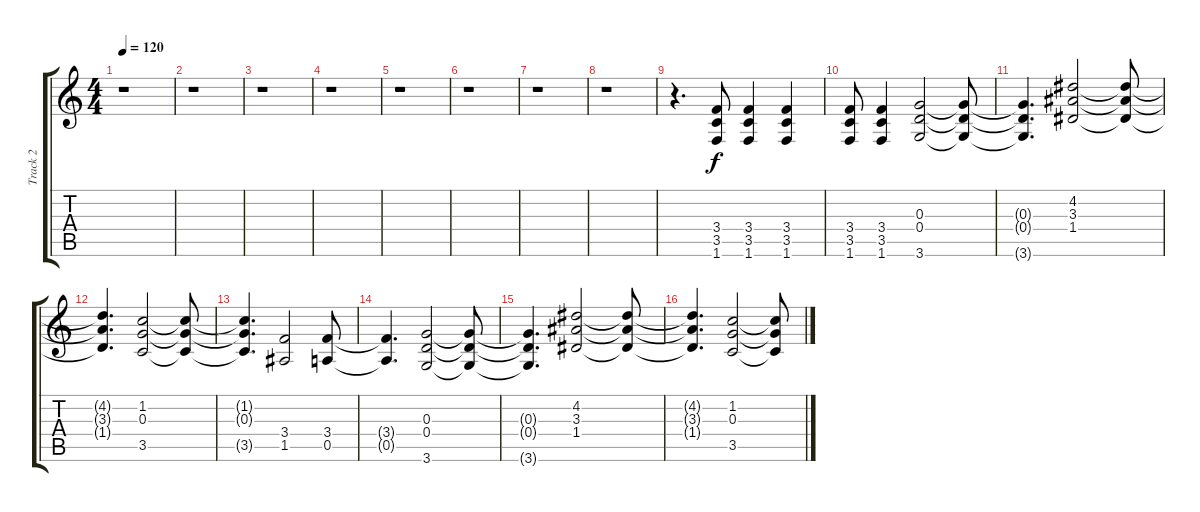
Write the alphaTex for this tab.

\track ("Track 2" "Track 2") {instrument distortionguitar}
\staff {score tabs}
\tuning (E4 B3 G3 D3 A2 E2) {hide}
\ts (4 4)
\tempo 120
\clef g2
\ks c
r.1{dy f} |
r.1 |
r.1 |
r.1 |
r.1 |
r.1 |
r.1 |
r.1 |
r.4{d} (3.4 3.5 1.6).8 (3.4 3.5 1.6).4 (3.4 3.5 1.6).4 |
(3.4 3.5 1.6).8 (3.4 3.5 1.6).4 (0.3 0.4 3.6).2 (0.3{t} 0.4{t} 3.6{t}).8 |
(0.3{t} 0.4{t} 3.6{t}).4{d} (4.2 3.3 1.4).2 (4.2{t} 3.3{t} 1.4{t}).8 |
(4.2{t} 3.3{t} 1.4{t}).4{d} (1.2 0.3 3.5).2 (1.2{t} 0.3{t} 3.5{t}).8 |
(1.2{t} 0.3{t} 3.5{t}).4{d} (3.4 1.5).2 (3.4 0.5).8 |
(3.4{t} 0.5{t}).4{d} (0.3 0.4 3.6).2 (0.3{t} 0.4{t} 3.6{t}).8 |
(0.3{t} 0.4{t} 3.6{t}).4{d} (4.2 3.3 1.4).2 (4.2{t} 3.3{t} 1.4{t}).8 |
(4.2{t} 3.3{t} 1.4{t}).4{d} (1.2 0.3 3.5).2 (1.2{t} 0.3{t} 3.5{t}).8
